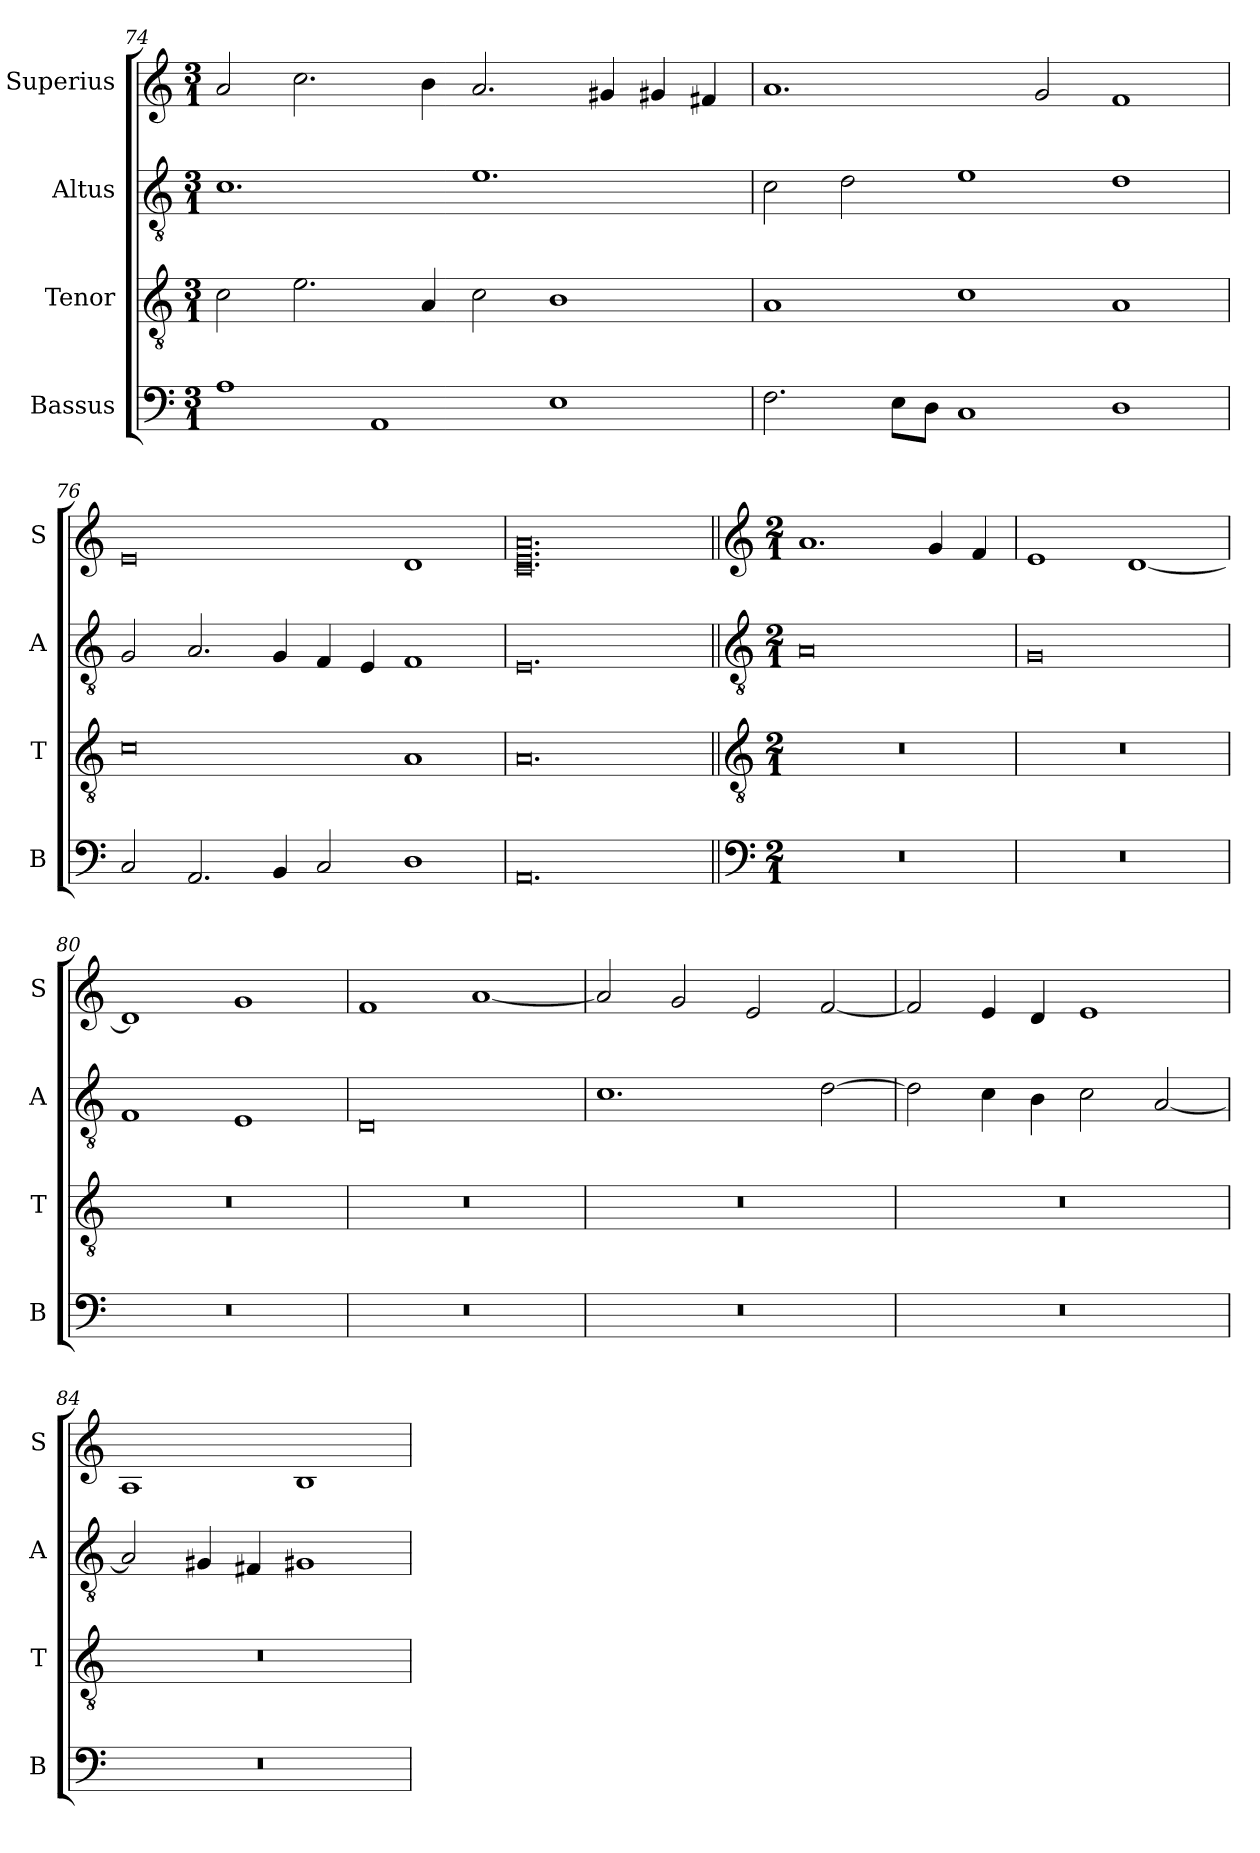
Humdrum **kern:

**kern	**kern	**kern	**kern
*part4	*part3	*part2	*part1
*staff4	*staff3	*staff2	*staff1
*I"Bassus	*I"Tenor	*I"Altus	*I"Superius
*I'B	*I'T	*I'A	*I'S
*clefF4	*clefGv2	*clefGv2	*clefG2
*k[]	*k[]	*k[]	*k[]
*M3/1	*M3/1	*M3/1	*M3/1
=74	=74	=74	=74
1A	2c\	1.c	2a/
.	2.e\	.	2.cc\
1AA	.	.	.
.	4A/	.	4b\
.	2c\	1.e	2.a/
1E	1B	.	.
.	.	.	4g#X/
.	.	.	4g#X/
.	.	.	4f#X/
=75	=75	=75	=75
2.F\	1A	2c\	1.a
.	.	2d\	.
8E\L	.	.	.
8D\J	.	.	.
1C	1c	1e	.
.	.	.	2g/
1D	1A	1d	1f
=76	=76	=76	=76
2C/	0c	2G/	0e
2.AA/	.	2.A/	.
4BB/	.	4G/	.
2C/	.	4F/	.
.	.	4E/	.
1D	1A	1F	1d
=77	=77	=77	=77
0.AA	0.A	0.E	0.c 0.e 0.a
!!LO:LB:g=z
=78||	=78||	=78||	=78||
*clefF4	*clefGv2	*clefGv2	*clefG2
*k[]	*k[]	*k[]	*k[]
*M2/1	*M2/1	*M2/1	*M2/1
0r	0r	0A	1.a
.	.	.	4g/
.	.	.	4f/
=79	=79	=79	=79
0r	0r	0G	1e
.	.	.	[1d
=80	=80	=80	=80
0r	0r	1F	1d]
.	.	1E	1g
=81	=81	=81	=81
0r	0r	0D	1f
.	.	.	[1a
=82	=82	=82	=82
0r	0r	1.c	2a/]
.	.	.	2g/
.	.	.	2e/
.	.	[2d\	[2f/
=83	=83	=83	=83
0r	0r	2d\]	2f/]
.	.	4c\	4e/
.	.	4B\	4d/
.	.	2c\	1e
.	.	[2A/	.
=84	=84	=84	=84
0r	0r	2A/]	1A
.	.	4G#X/	.
.	.	4F#X/	.
.	.	1G#X	1B
=	=	=	=
*-	*-	*-	*-
